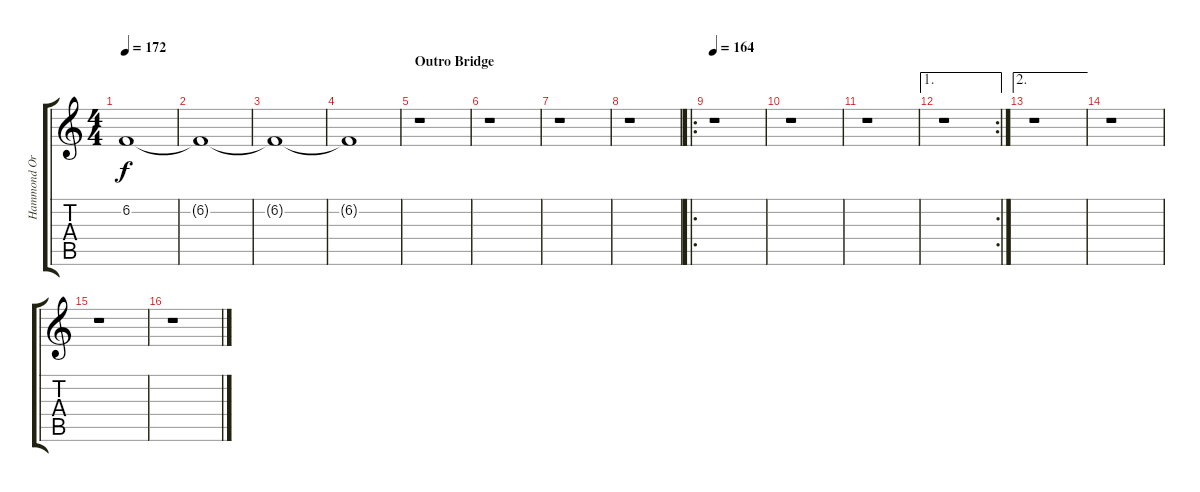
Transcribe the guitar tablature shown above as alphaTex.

\track ("Hammond Organ" "Hammond Or") {instrument drawbarorgan}
\staff {score tabs}
\tuning (E4 B3 G3 D3 A2 E2) {hide}
\ts (4 4)
\tempo 172
\clef g2
\ks c
6.2.1{dy f} |
6.2{t}.1 |
6.2{t}.1 |
6.2{t}.1 |
\section ("" "Outro Bridge")
r.1 |
r.1 |
r.1 |
r.1 |
\ro
\tempo 164
r.1 |
r.1 |
r.1 |
\ae 1
\rc 2
r.1 |
\ae 2
r.1 |
r.1 |
r.1 |
r.1
